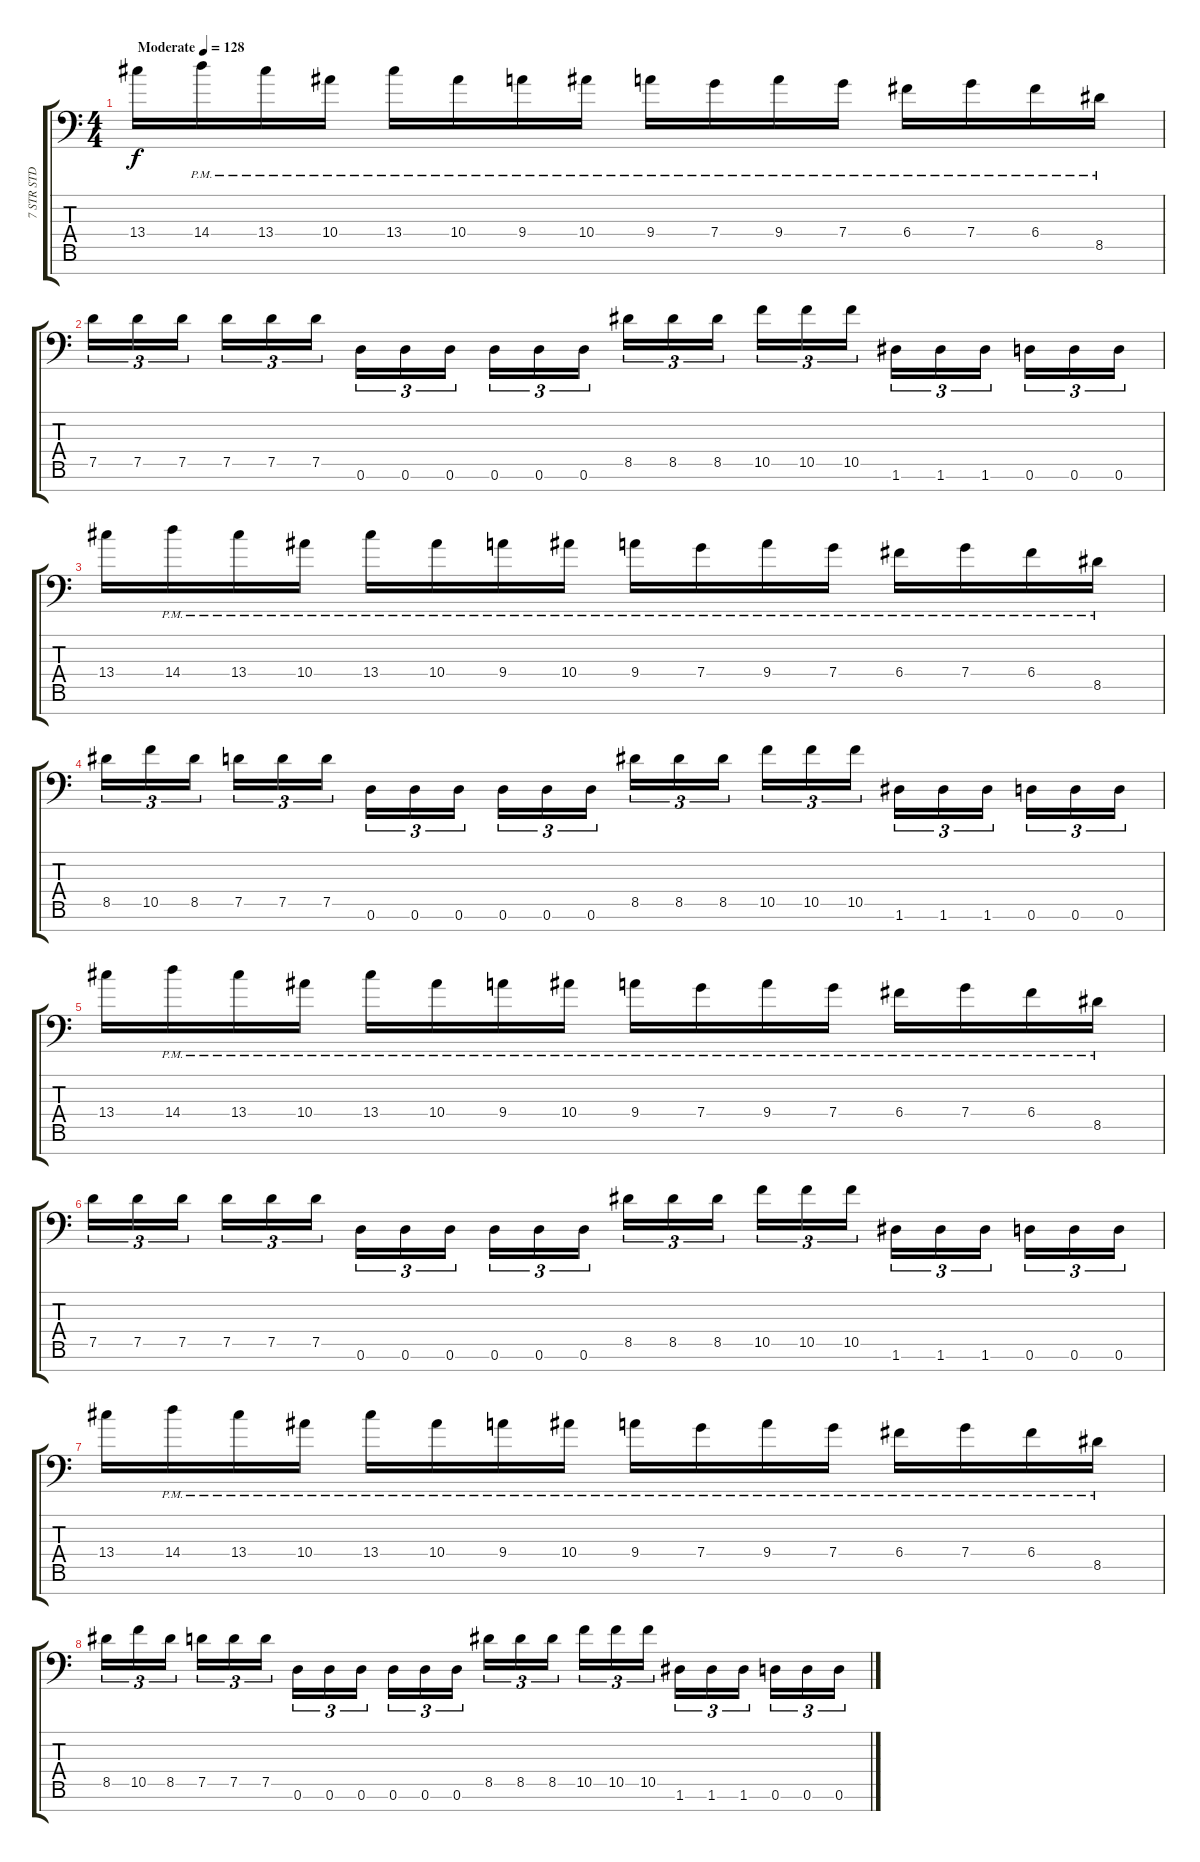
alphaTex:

\track ("7 STR STD A" "7 STR STD ") {instrument overdrivenguitar}
\staff {score tabs}
\tuning (D4 A3 F3 C3 G2 D2 A1) {hide}
\ts (4 4)
\tempo (128 "Moderate")
\clef f4
\ks c
13.4.16{dy f instrument overdrivenguitar} 14.4{pm}.16 13.4{pm}.16 10.4{pm}.16 13.4{pm}.16 10.4{pm}.16 9.4{pm}.16 10.4{pm}.16 9.4{pm}.16 7.4{pm}.16 9.4{pm}.16 7.4{pm}.16 6.4{pm}.16 7.4{pm}.16 6.4{pm}.16 8.5{pm}.16 |
7.5.16{tu (3 2)} 7.5.16{tu (3 2)} 7.5.16{tu (3 2) beam splitsecondary} 7.5.16{tu (3 2)} 7.5.16{tu (3 2)} 7.5.16{tu (3 2)} 0.6.16{tu (3 2)} 0.6.16{tu (3 2)} 0.6.16{tu (3 2) beam splitsecondary} 0.6.16{tu (3 2)} 0.6.16{tu (3 2)} 0.6.16{tu (3 2)} 8.5.16{tu (3 2)} 8.5.16{tu (3 2)} 8.5.16{tu (3 2) beam splitsecondary} 10.5.16{tu (3 2)} 10.5.16{tu (3 2)} 10.5.16{tu (3 2)} 1.6.16{tu (3 2)} 1.6.16{tu (3 2)} 1.6.16{tu (3 2) beam splitsecondary} 0.6.16{tu (3 2)} 0.6.16{tu (3 2)} 0.6.16{tu (3 2)} |
13.4.16 14.4{pm}.16 13.4{pm}.16 10.4{pm}.16 13.4{pm}.16 10.4{pm}.16 9.4{pm}.16 10.4{pm}.16 9.4{pm}.16 7.4{pm}.16 9.4{pm}.16 7.4{pm}.16 6.4{pm}.16 7.4{pm}.16 6.4{pm}.16 8.5{pm}.16 |
8.5.16{tu (3 2)} 10.5.16{tu (3 2)} 8.5.16{tu (3 2) beam splitsecondary} 7.5.16{tu (3 2)} 7.5.16{tu (3 2)} 7.5.16{tu (3 2)} 0.6.16{tu (3 2)} 0.6.16{tu (3 2)} 0.6.16{tu (3 2) beam splitsecondary} 0.6.16{tu (3 2)} 0.6.16{tu (3 2)} 0.6.16{tu (3 2)} 8.5.16{tu (3 2)} 8.5.16{tu (3 2)} 8.5.16{tu (3 2) beam splitsecondary} 10.5.16{tu (3 2)} 10.5.16{tu (3 2)} 10.5.16{tu (3 2)} 1.6.16{tu (3 2)} 1.6.16{tu (3 2)} 1.6.16{tu (3 2) beam splitsecondary} 0.6.16{tu (3 2)} 0.6.16{tu (3 2)} 0.6.16{tu (3 2)} |
13.4.16 14.4{pm}.16 13.4{pm}.16 10.4{pm}.16 13.4{pm}.16 10.4{pm}.16 9.4{pm}.16 10.4{pm}.16 9.4{pm}.16 7.4{pm}.16 9.4{pm}.16 7.4{pm}.16 6.4{pm}.16 7.4{pm}.16 6.4{pm}.16 8.5{pm}.16 |
7.5.16{tu (3 2)} 7.5.16{tu (3 2)} 7.5.16{tu (3 2) beam splitsecondary} 7.5.16{tu (3 2)} 7.5.16{tu (3 2)} 7.5.16{tu (3 2)} 0.6.16{tu (3 2)} 0.6.16{tu (3 2)} 0.6.16{tu (3 2) beam splitsecondary} 0.6.16{tu (3 2)} 0.6.16{tu (3 2)} 0.6.16{tu (3 2)} 8.5.16{tu (3 2)} 8.5.16{tu (3 2)} 8.5.16{tu (3 2) beam splitsecondary} 10.5.16{tu (3 2)} 10.5.16{tu (3 2)} 10.5.16{tu (3 2)} 1.6.16{tu (3 2)} 1.6.16{tu (3 2)} 1.6.16{tu (3 2) beam splitsecondary} 0.6.16{tu (3 2)} 0.6.16{tu (3 2)} 0.6.16{tu (3 2)} |
13.4.16 14.4{pm}.16 13.4{pm}.16 10.4{pm}.16 13.4{pm}.16 10.4{pm}.16 9.4{pm}.16 10.4{pm}.16 9.4{pm}.16 7.4{pm}.16 9.4{pm}.16 7.4{pm}.16 6.4{pm}.16 7.4{pm}.16 6.4{pm}.16 8.5{pm}.16 |
8.5.16{tu (3 2)} 10.5.16{tu (3 2)} 8.5.16{tu (3 2) beam splitsecondary} 7.5.16{tu (3 2)} 7.5.16{tu (3 2)} 7.5.16{tu (3 2)} 0.6.16{tu (3 2)} 0.6.16{tu (3 2)} 0.6.16{tu (3 2) beam splitsecondary} 0.6.16{tu (3 2)} 0.6.16{tu (3 2)} 0.6.16{tu (3 2)} 8.5.16{tu (3 2)} 8.5.16{tu (3 2)} 8.5.16{tu (3 2) beam splitsecondary} 10.5.16{tu (3 2)} 10.5.16{tu (3 2)} 10.5.16{tu (3 2)} 1.6.16{tu (3 2)} 1.6.16{tu (3 2)} 1.6.16{tu (3 2) beam splitsecondary} 0.6.16{tu (3 2)} 0.6.16{tu (3 2)} 0.6.16{tu (3 2)}
